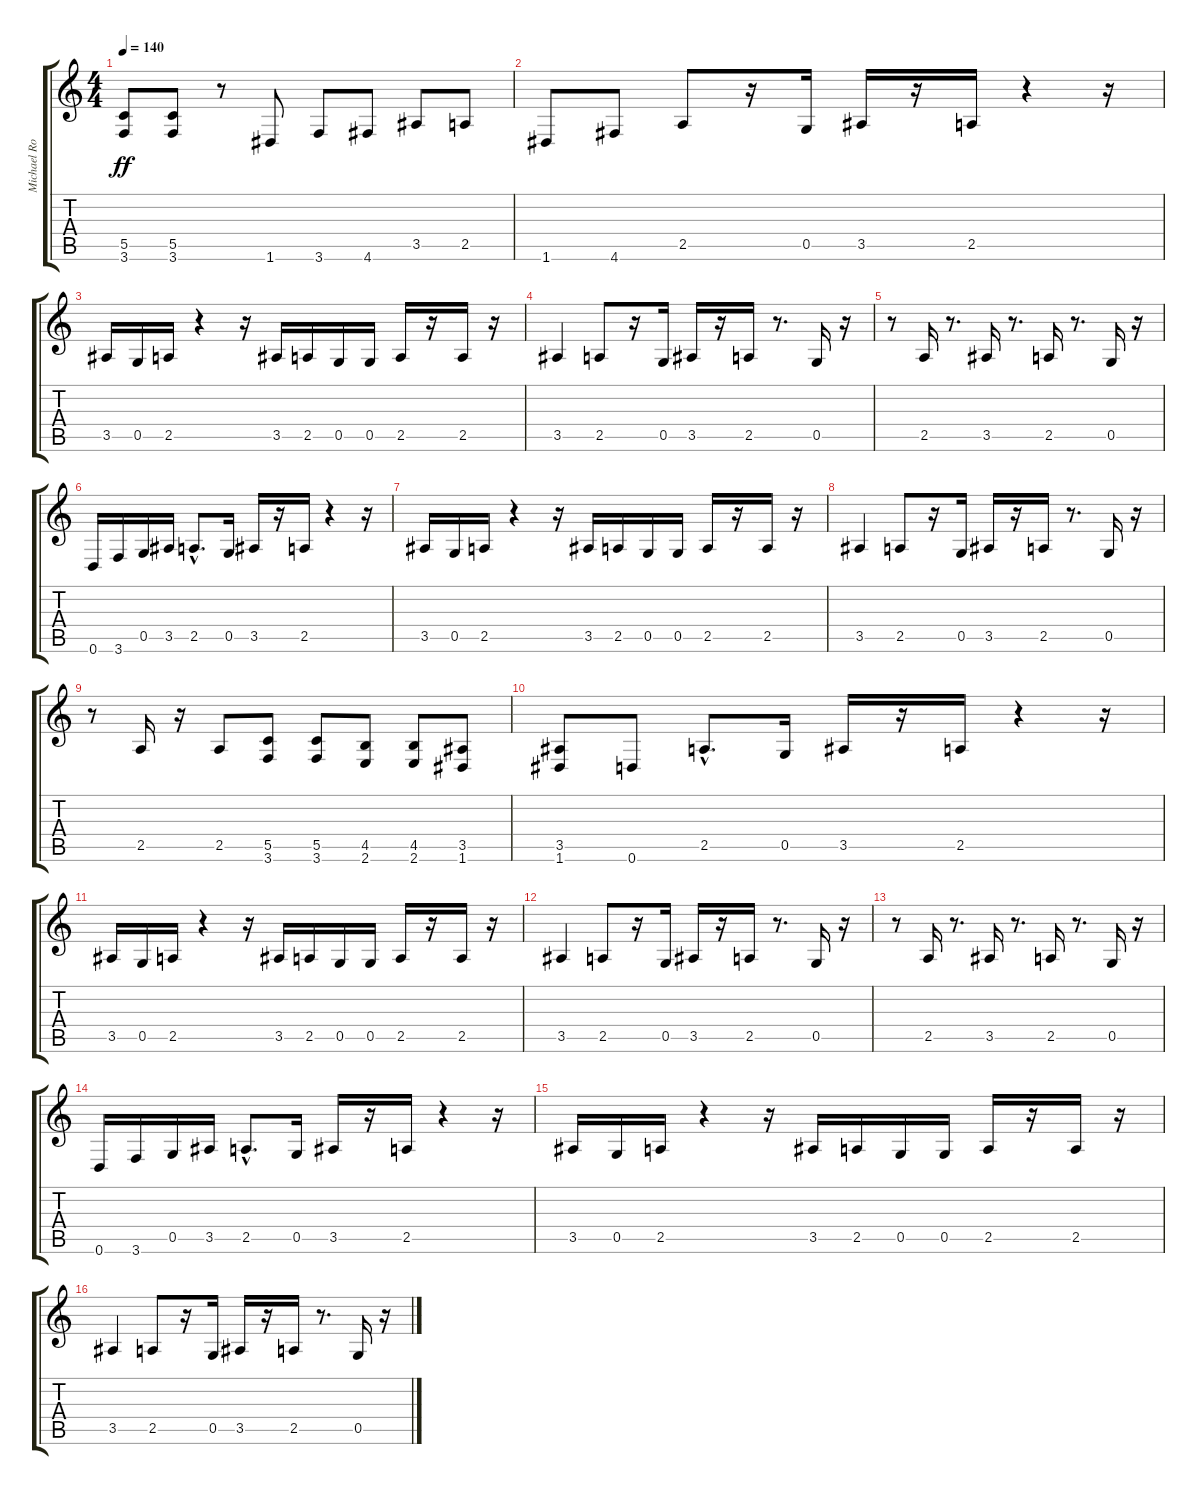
\track ("Michael Romeo" "Michael Ro") {instrument distortionguitar}
\staff {score tabs}
\tuning (D4 A3 F3 C3 G2 D2) {hide}
\ts (4 4)
\tempo 140
\clef g2
\ks c
(5.5 3.6).8{dy ff} (5.5 3.6).8 r.8 1.6.8 3.6.8 4.6.8 3.5.8 2.5.8 |
1.6.8 4.6.8 2.5.8 r.16 0.5.16 3.5.16 r.16 2.5.16 r.4 r.16 |
3.5.16 0.5.16 2.5.16 r.4 r.16 3.5.16 2.5.16 0.5.16 0.5.16 2.5.16 r.16 2.5.16 r.16 |
3.5.4 2.5.8 r.16 0.5.16 3.5.16 r.16 2.5.16 r.8{d} 0.5.16 r.16 |
r.8 2.5.16 r.8{d} 3.5.16 r.8{d} 2.5.16 r.8{d} 0.5.16 r.16 |
0.6.16 3.6.16 0.5.16 3.5.16 2.5{hac}.8{d} 0.5.16 3.5.16 r.16 2.5.16 r.4 r.16 |
3.5.16 0.5.16 2.5.16 r.4 r.16 3.5.16 2.5.16 0.5.16 0.5.16 2.5.16 r.16 2.5.16 r.16 |
3.5.4 2.5.8 r.16 0.5.16 3.5.16 r.16 2.5.16 r.8{d} 0.5.16 r.16 |
r.8 2.5.16 r.16 2.5.8 (5.5 3.6).8 (5.5 3.6).8 (4.5 2.6).8 (4.5 2.6).8 (3.5 1.6).8 |
(3.5 1.6).8 0.6.8 2.5{hac}.8{d} 0.5.16 3.5.16 r.16 2.5.16 r.4 r.16 |
3.5.16 0.5.16 2.5.16 r.4 r.16 3.5.16 2.5.16 0.5.16 0.5.16 2.5.16 r.16 2.5.16 r.16 |
3.5.4 2.5.8 r.16 0.5.16 3.5.16 r.16 2.5.16 r.8{d} 0.5.16 r.16 |
r.8 2.5.16 r.8{d} 3.5.16 r.8{d} 2.5.16 r.8{d} 0.5.16 r.16 |
0.6.16 3.6.16 0.5.16 3.5.16 2.5{hac}.8{d} 0.5.16 3.5.16 r.16 2.5.16 r.4 r.16 |
3.5.16 0.5.16 2.5.16 r.4 r.16 3.5.16 2.5.16 0.5.16 0.5.16 2.5.16 r.16 2.5.16 r.16 |
3.5.4 2.5.8 r.16 0.5.16 3.5.16 r.16 2.5.16 r.8{d} 0.5.16 r.16
